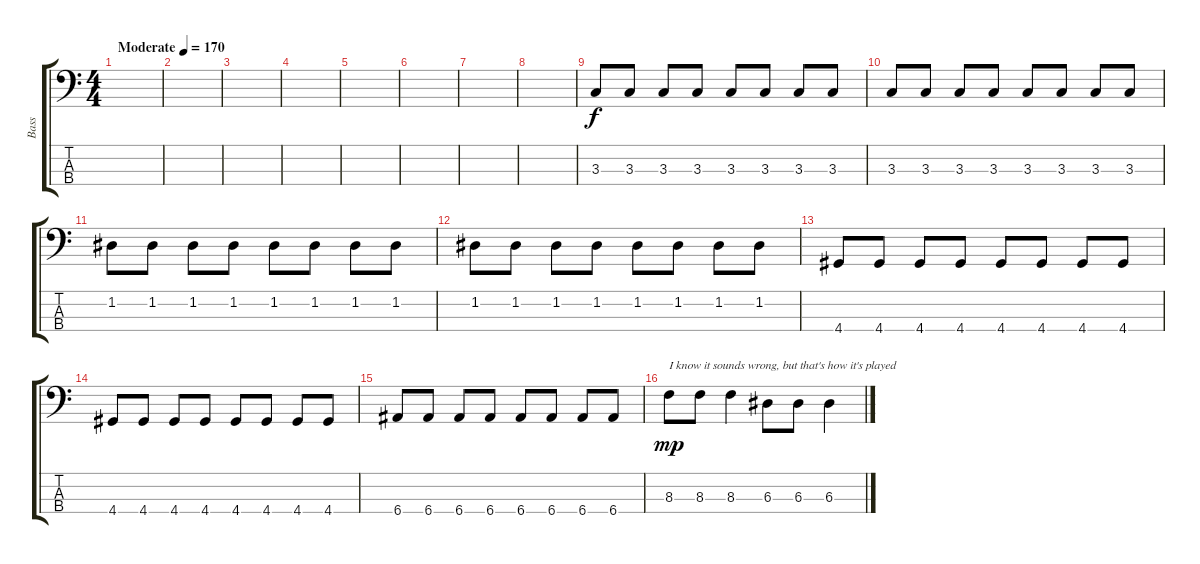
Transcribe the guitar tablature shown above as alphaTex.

\track ("Bass" "Bass") {instrument electricbassfinger}
\staff {score tabs}
\tuning (G2 D2 A1 E1) {hide}
\ts (4 4)
\tempo (170 "Moderate")
\clef f4
\ks c
|
|
|
|
|
|
|
|
3.3.8 3.3.8 3.3.8 3.3.8 3.3.8 3.3.8 3.3.8 3.3.8 |
3.3.8 3.3.8 3.3.8 3.3.8 3.3.8 3.3.8 3.3.8 3.3.8 |
1.2.8 1.2.8 1.2.8 1.2.8 1.2.8 1.2.8 1.2.8 1.2.8 |
1.2.8 1.2.8 1.2.8 1.2.8 1.2.8 1.2.8 1.2.8 1.2.8 |
4.4.8 4.4.8 4.4.8 4.4.8 4.4.8 4.4.8 4.4.8 4.4.8 |
4.4.8 4.4.8 4.4.8 4.4.8 4.4.8 4.4.8 4.4.8 4.4.8 |
6.4.8 6.4.8 6.4.8 6.4.8 6.4.8 6.4.8 6.4.8 6.4.8 |
8.3.8{txt "I know it sounds wrong, but that's how it's played" dy mp} 8.3.8 8.3.4 6.3.8 6.3.8 6.3.4
